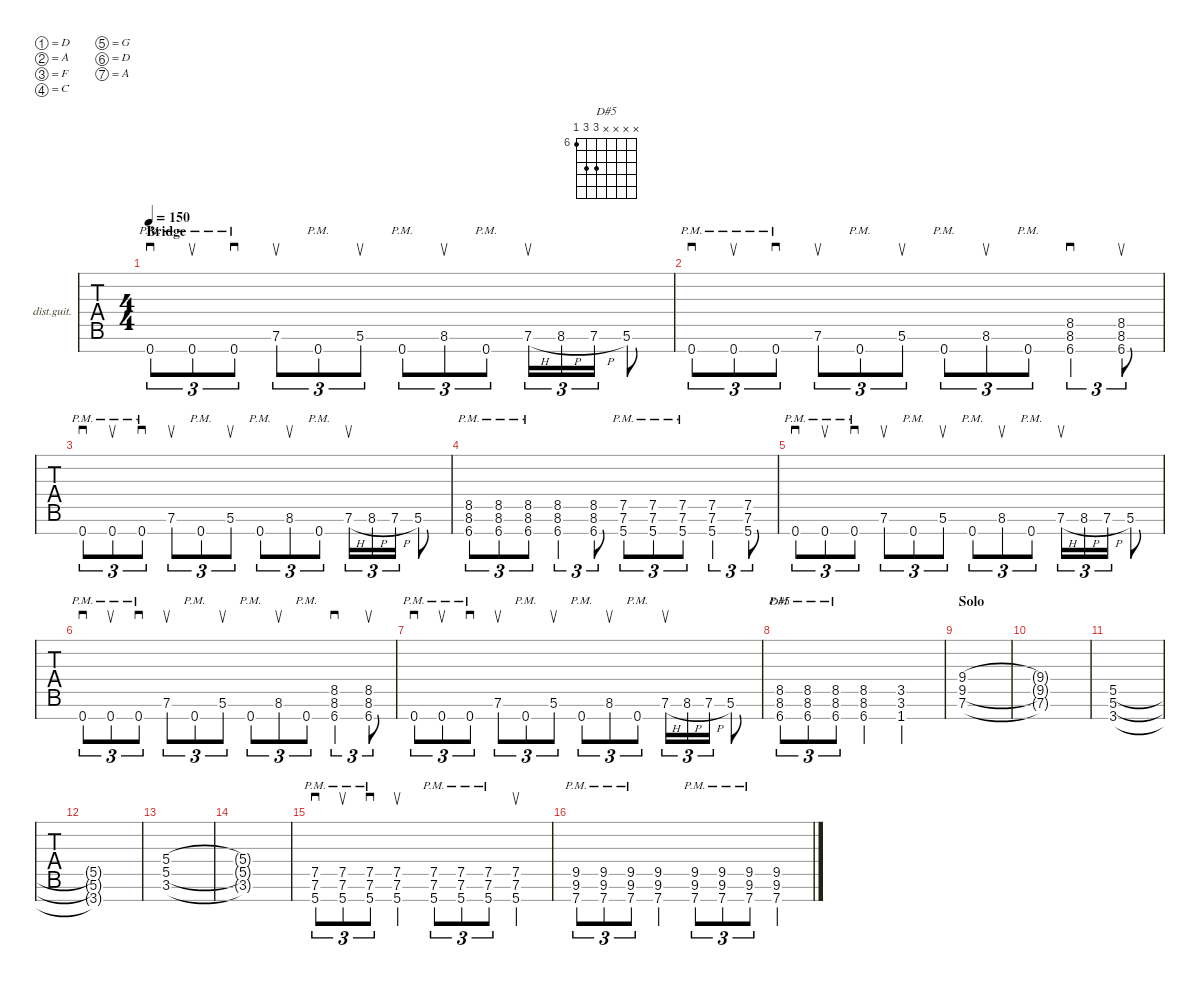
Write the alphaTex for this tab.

\defaultSystemsLayout 4
\hideDynamics
\bracketExtendMode nobrackets
\firstSystemTrackNameOrientation horizontal
\otherSystemsTrackNameOrientation horizontal
\track ("Distortion Guitar" "dist.guit.") {solo instrument distortionguitar}
\staff {tabs}
\tuning (D4 A3 F3 C3 G2 D2 A1)
\chord ("D#5" x x x x 8 8 6) {firstfret 6 showfingering false}
\ts (4 4)
\section ("" "Bridge")
\scale
1.06666
\tempo 150
\accidentals auto
\clef g2
\ottava regular
\simile none
\ks c
0.7{pm}.8{sd tu (3 2) dy mf beam Up} 0.7{pm}.8{su tu (3 2) beam Up} 0.7{pm}.8{sd tu (3 2) beam Up} 7.6.8{su tu (3 2) beam Up} 0.7{pm}.8{tu (3 2) beam Up} 5.6.8{su tu (3 2) beam Up} 0.7{pm}.8{tu (3 2) beam Up} 8.6{acc #}.8{su tu (3 2) beam Up} 0.7{pm}.8{tu (3 2) beam Up} 7.6{h}.16{su tu (3 2) beam Up} 8.6{h acc #}.16{tu (3 2) beam Up} 7.6{h}.16{tu (3 2) beam Up} 5.6.8{beam Up} |
\scale
0.977779 0.7{pm}.8{sd tu (3 2) beam Up} 0.7{pm}.8{su tu (3 2) beam Up} 0.7{pm}.8{sd tu (3 2) beam Up} 7.6.8{su tu (3 2) beam Up} 0.7{pm}.8{tu (3 2) beam Up} 5.6.8{su tu (3 2) beam Up} 0.7{pm}.8{tu (3 2) beam Up} 8.6{acc #}.8{su tu (3 2) beam Up} 0.7{pm}.8{tu (3 2) beam Up} (6.7{acc #} 8.6{acc #} 8.5{acc #}).4{sd tu (3 2) beam Up} (6.7{acc #} 8.6{acc #} 8.5{acc #}).8{su tu (3 2) beam Up} |
\scale
0.977779 0.7{pm}.8{sd tu (3 2) beam Up} 0.7{pm}.8{su tu (3 2) beam Up} 0.7{pm}.8{sd tu (3 2) beam Up} 7.6.8{su tu (3 2) beam Up} 0.7{pm}.8{tu (3 2) beam Up} 5.6.8{su tu (3 2) beam Up} 0.7{pm}.8{tu (3 2) beam Up} 8.6{acc #}.8{su tu (3 2) beam Up} 0.7{pm}.8{tu (3 2) beam Up} 7.6{h}.16{su tu (3 2) beam Up} 8.6{h acc #}.16{tu (3 2) beam Up} 7.6{h}.16{tu (3 2) beam Up} 5.6.8{beam Up} |
\scale
0.977779 (6.7{pm acc #} 8.6{pm acc #} 8.5{pm acc #}).8{tu (3 2) beam Up} (6.7{pm acc #} 8.6{pm acc #} 8.5{pm acc #}).8{tu (3 2) beam Up} (6.7{pm acc #} 8.6{pm acc #} 8.5{pm acc #}).8{tu (3 2) beam Up} (6.7{acc #} 8.6{acc #} 8.5{acc #}).4{tu (3 2) beam Up} (6.7{acc #} 8.6{acc #} 8.5{acc #}).8{tu (3 2) beam Up} (5.7{pm} 7.6{pm} 7.5{pm}).8{tu (3 2) beam Up} (5.7{pm} 7.6{pm} 7.5{pm}).8{tu (3 2) beam Up} (5.7{pm} 7.6{pm} 7.5{pm}).8{tu (3 2) beam Up} (5.7 7.6 7.5).4{tu (3 2) beam Up} (5.7 7.6 7.5).8{tu (3 2) beam Up} |
\scale
1.06224 0.7{pm}.8{sd tu (3 2) beam Up} 0.7{pm}.8{su tu (3 2) beam Up} 0.7{pm}.8{sd tu (3 2) beam Up} 7.6.8{su tu (3 2) beam Up} 0.7{pm}.8{tu (3 2) beam Up} 5.6.8{su tu (3 2) beam Up} 0.7{pm}.8{tu (3 2) beam Up} 8.6{acc #}.8{su tu (3 2) beam Up} 0.7{pm}.8{tu (3 2) beam Up} 7.6{h}.16{su tu (3 2) beam Up} 8.6{h acc #}.16{tu (3 2) beam Up} 7.6{h}.16{tu (3 2) beam Up} 5.6.8{beam Up} |
\scale
0.973358 0.7{pm}.8{sd tu (3 2) beam Up} 0.7{pm}.8{su tu (3 2) beam Up} 0.7{pm}.8{sd tu (3 2) beam Up} 7.6.8{su tu (3 2) beam Up} 0.7{pm}.8{tu (3 2) beam Up} 5.6.8{su tu (3 2) beam Up} 0.7{pm}.8{tu (3 2) beam Up} 8.6{acc #}.8{su tu (3 2) beam Up} 0.7{pm}.8{tu (3 2) beam Up} (6.7{acc #} 8.6{acc #} 8.5{acc #}).4{sd tu (3 2) beam Up} (6.7{acc #} 8.6{acc #} 8.5{acc #}).8{su tu (3 2) beam Up} |
\scale
0.973358 0.7{pm}.8{sd tu (3 2) beam Up} 0.7{pm}.8{su tu (3 2) beam Up} 0.7{pm}.8{sd tu (3 2) beam Up} 7.6.8{su tu (3 2) beam Up} 0.7{pm}.8{tu (3 2) beam Up} 5.6.8{su tu (3 2) beam Up} 0.7{pm}.8{tu (3 2) beam Up} 8.6{acc #}.8{su tu (3 2) beam Up} 0.7{pm}.8{tu (3 2) beam Up} 7.6{h}.16{su tu (3 2) beam Up} 8.6{h acc #}.16{tu (3 2) beam Up} 7.6{h}.16{tu (3 2) beam Up} 5.6.8{beam Up} |
\scale
0.991042 (6.7{pm acc #} 8.6{pm acc #} 8.5{pm acc #}).8{tu (3 2) ch "D#5" beam Up} (6.7{pm acc #} 8.6{pm acc #} 8.5{pm acc #}).8{tu (3 2) beam Up} (6.7{pm acc #} 8.6{pm acc #} 8.5{pm acc #}).8{tu (3 2) beam Up} (6.7{acc #} 8.6{acc #} 8.5{acc #}).4{beam Up} (3.5{ac acc #} 3.6{ac} 1.7{ac acc #}).2{beam Up} |
\section ("" "Solo")
\scale
1.06666 (7.6 9.5 9.4).1{beam Up} |
\scale
0.977779 (7.6{t} 9.5{t} 9.4{t}).1{beam Up} |
\scale
0.977779 (3.7 5.6 5.5).1{beam Up} |
\scale
0.977779 (3.7{t} 5.6{t} 5.5{t}).1{beam Up} |
\scale
1.06666 (3.6 5.5 5.4).1{beam Up} |
\scale
0.977779 (3.6{t} 5.5{t} 5.4{t}).1{beam Up} |
\scale
0.977779 (7.6{pm} 7.5{pm} 5.7).8{sd tu (3 2) beam Up} (7.6{pm} 7.5{pm} 5.7).8{su tu (3 2) beam Up} (7.6{pm} 7.5{pm} 5.7).8{sd tu (3 2) beam Up} (7.6{ac} 7.5 5.7).4{su beam Up} (7.6{pm} 7.5{pm} 5.7).8{tu (3 2) beam Up} (7.6{pm} 7.5{pm} 5.7).8{tu (3 2) beam Up} (7.6{pm} 7.5{pm} 5.7).8{tu (3 2) beam Up} (7.6 7.5 5.7).4{su beam Up} |
\scale
0.977779 (9.6{pm} 9.5{pm} 7.7).8{tu (3 2) beam Up} (9.6{pm} 9.5{pm} 7.7).8{tu (3 2) beam Up} (9.6{pm} 9.5{pm} 7.7).8{tu (3 2) beam Up} (9.6 9.5 7.7).4{beam Up} (9.6{pm} 9.5{pm} 7.7).8{tu (3 2) beam Up} (9.6{pm} 9.5{pm} 7.7).8{tu (3 2) beam Up} (9.6{pm} 9.5{pm} 7.7).8{tu (3 2) beam Up} (9.6 9.5 7.7).4{beam Up}
